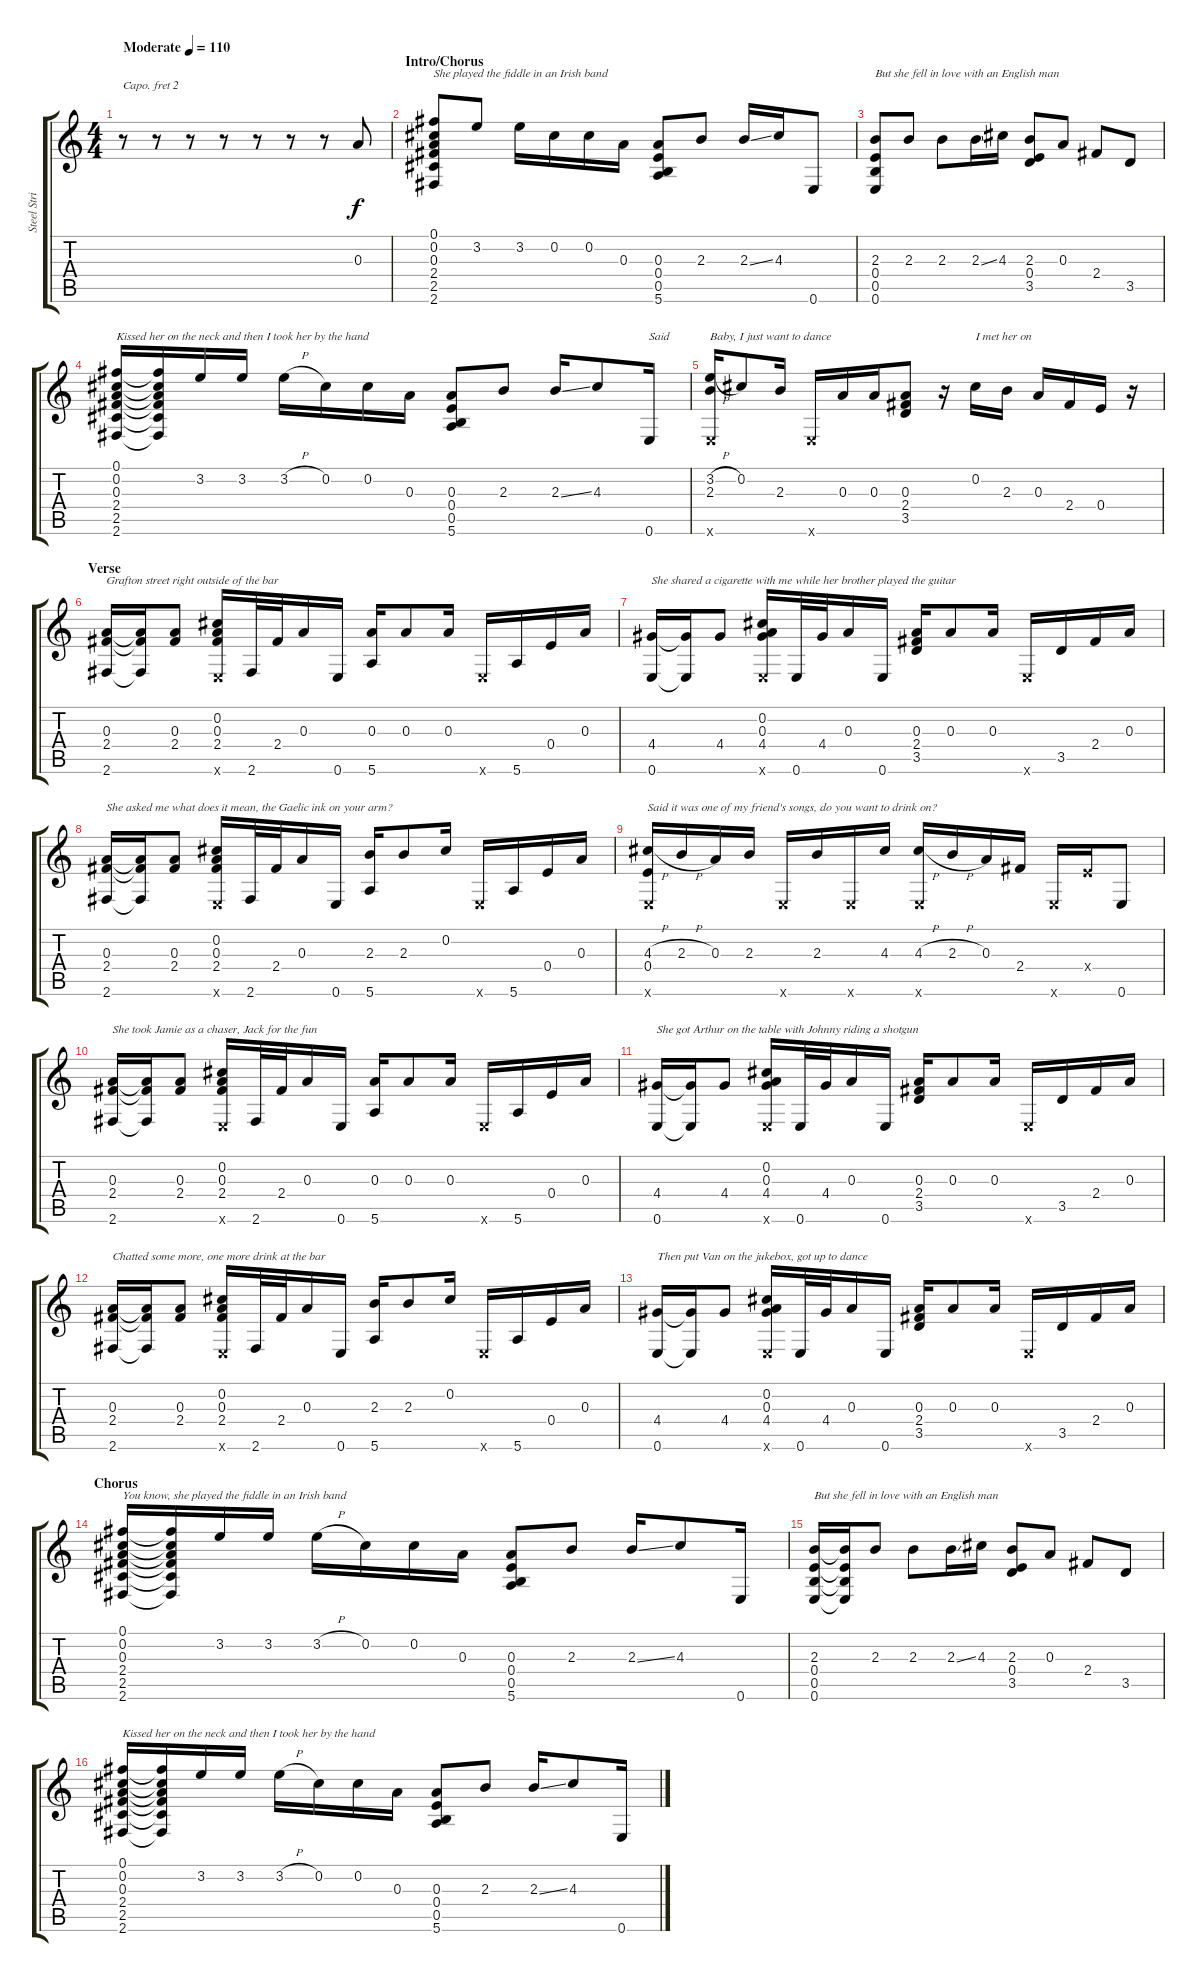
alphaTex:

\track ("Steel String Guitar" "Steel Stri") {instrument acousticguitarsteel}
\staff {score tabs}
\capo 2
\tuning (E4 B3 G3 D3 A2 D2) {hide}
\ts (4 4)
\tempo (110 "Moderate")
\clef g2
\ks c
r.8{dy f instrument acousticguitarsteel} r.8 r.8 r.8 r.8 r.8 r.8 0.3.8 |
\section ("" "Intro/Chorus")
(0.1 0.2 0.3 2.4 2.5 2.6).8{txt "She played the fiddle in an Irish band"} 3.2.8 3.2.16 0.2.16 0.2.16 0.3.16 (0.3 0.4 0.5 5.6).8 2.3.8 2.3{ss}.16 4.3.16 0.6.8 |
(2.3 0.4 0.5 0.6).8{txt "But she fell in love with an English man"} 2.3.8 2.3.8 2.3{ss}.16 4.3.16 (2.3 0.4 3.5).8 0.3.8 2.4.8 3.5.8 |
(0.1 0.2 0.3 2.4 2.5 2.6).16{txt "Kissed her on the neck and then I took her by the hand"} (0.1{t} 0.2{t} 0.3{t} 2.4{t} 2.5{t} 2.6{t}).16 3.2.16 3.2.16 3.2{h}.16 0.2.16 0.2.16 0.3.16 (0.3 0.4 0.5 5.6).8 2.3.8 2.3{ss}.16 4.3.8 0.6.16{txt "Said "} |
(3.2{h} 2.3 0.6{x}).16{txt "Baby, I just want to dance"} 0.2.8 2.3.16 0.6{x}.16 0.3.16 0.3.16 (0.3 2.4 3.5).8 r.16 0.2.16{txt "I met her on"} 2.3.16 0.3.16 2.4.16 0.4.16 r.16 |
\section ("" "Verse")
(0.3 2.4 2.6).16{txt "Grafton street right outside of the bar"} (0.3{t} 2.4{t} 2.6{t}).16 (0.3 2.4).8 (0.2 0.3 2.4 0.6{x}).16 2.6.32 2.4.32 0.3.16 0.6.16 (0.3 5.6).16 0.3.8 0.3.16 0.6{x}.16 5.6.16 0.4.16 0.3.16 |
(4.4 0.6).16{txt "She shared a cigarette with me while her brother played the guitar"} (4.4{t} 0.6{t}).16 4.4.8 (0.2 0.3 4.4 0.6{x}).16 0.6.32 4.4.32 0.3.16 0.6.16 (0.3 2.4 3.5).16 0.3.8 0.3.16 0.6{x}.16 3.5.16 2.4.16 0.3.16 |
(0.3 2.4 2.6).16{txt "She asked me what does it mean, the Gaelic ink on your arm?"} (0.3{t} 2.4{t} 2.6{t}).16 (0.3 2.4).8 (0.2 0.3 2.4 0.6{x}).16 2.6.32 2.4.32 0.3.16 0.6.16 (2.3 5.6).16 2.3.8 0.2.16 0.6{x}.16 5.6.16 0.4.16 0.3.16 |
(4.3{h} 0.4 0.6{x}).16{txt "Said it was one of my friend's songs, do you want to drink on?"} 2.3{h}.16 0.3.16 2.3.16 0.6{x}.16 2.3.16 0.6{x}.16 4.3.16 (4.3{h} 0.6{x}).16 2.3{h}.16 0.3.16 2.4.16 0.6{x}.16 0.4{x}.16 0.6.8 |
(0.3 2.4 2.6).16{txt "She took Jamie as a chaser, Jack for the fun"} (0.3{t} 2.4{t} 2.6{t}).16 (0.3 2.4).8 (0.2 0.3 2.4 0.6{x}).16 2.6.32 2.4.32 0.3.16 0.6.16 (0.3 5.6).16 0.3.8 0.3.16 0.6{x}.16 5.6.16 0.4.16 0.3.16 |
(4.4 0.6).16{txt "She got Arthur on the table with Johnny riding a shotgun"} (4.4{t} 0.6{t}).16 4.4.8 (0.2 0.3 4.4 0.6{x}).16 0.6.32 4.4.32 0.3.16 0.6.16 (0.3 2.4 3.5).16 0.3.8 0.3.16 0.6{x}.16 3.5.16 2.4.16 0.3.16 |
(0.3 2.4 2.6).16{txt "Chatted some more, one more drink at the bar"} (0.3{t} 2.4{t} 2.6{t}).16 (0.3 2.4).8 (0.2 0.3 2.4 0.6{x}).16 2.6.32 2.4.32 0.3.16 0.6.16 (2.3 5.6).16 2.3.8 0.2.16 0.6{x}.16 5.6.16 0.4.16 0.3.16 |
(4.4 0.6).16{txt "Then put Van on the jukebox, got up to dance"} (4.4{t} 0.6{t}).16 4.4.8 (0.2 0.3 4.4 0.6{x}).16 0.6.32 4.4.32 0.3.16 0.6.16 (0.3 2.4 3.5).16 0.3.8 0.3.16 0.6{x}.16 3.5.16 2.4.16 0.3.16 |
\section ("" "Chorus")
(0.1 0.2 0.3 2.4 2.5 2.6).16{txt "You know, she played the fiddle in an Irish band"} (0.1{t} 0.2{t} 0.3{t} 2.4{t} 2.5{t} 2.6{t}).16 3.2.16 3.2.16 3.2{h}.16 0.2.16 0.2.16 0.3.16 (0.3 0.4 0.5 5.6).8 2.3.8 2.3{ss}.16 4.3.8 0.6.16 |
(2.3 0.4 0.5 0.6).16{txt "But she fell in love with an English man"} (2.3{t} 0.4{t} 0.5{t} 0.6{t}).16 2.3.8 2.3.8 2.3{ss}.16 4.3.16 (2.3 0.4 3.5).8 0.3.8 2.4.8 3.5.8 |
(0.1 0.2 0.3 2.4 2.5 2.6).16{txt "Kissed her on the neck and then I took her by the hand"} (0.1{t} 0.2{t} 0.3{t} 2.4{t} 2.5{t} 2.6{t}).16 3.2.16 3.2.16 3.2{h}.16 0.2.16 0.2.16 0.3.16 (0.3 0.4 0.5 5.6).8 2.3.8 2.3{ss}.16 4.3.8 0.6.16
